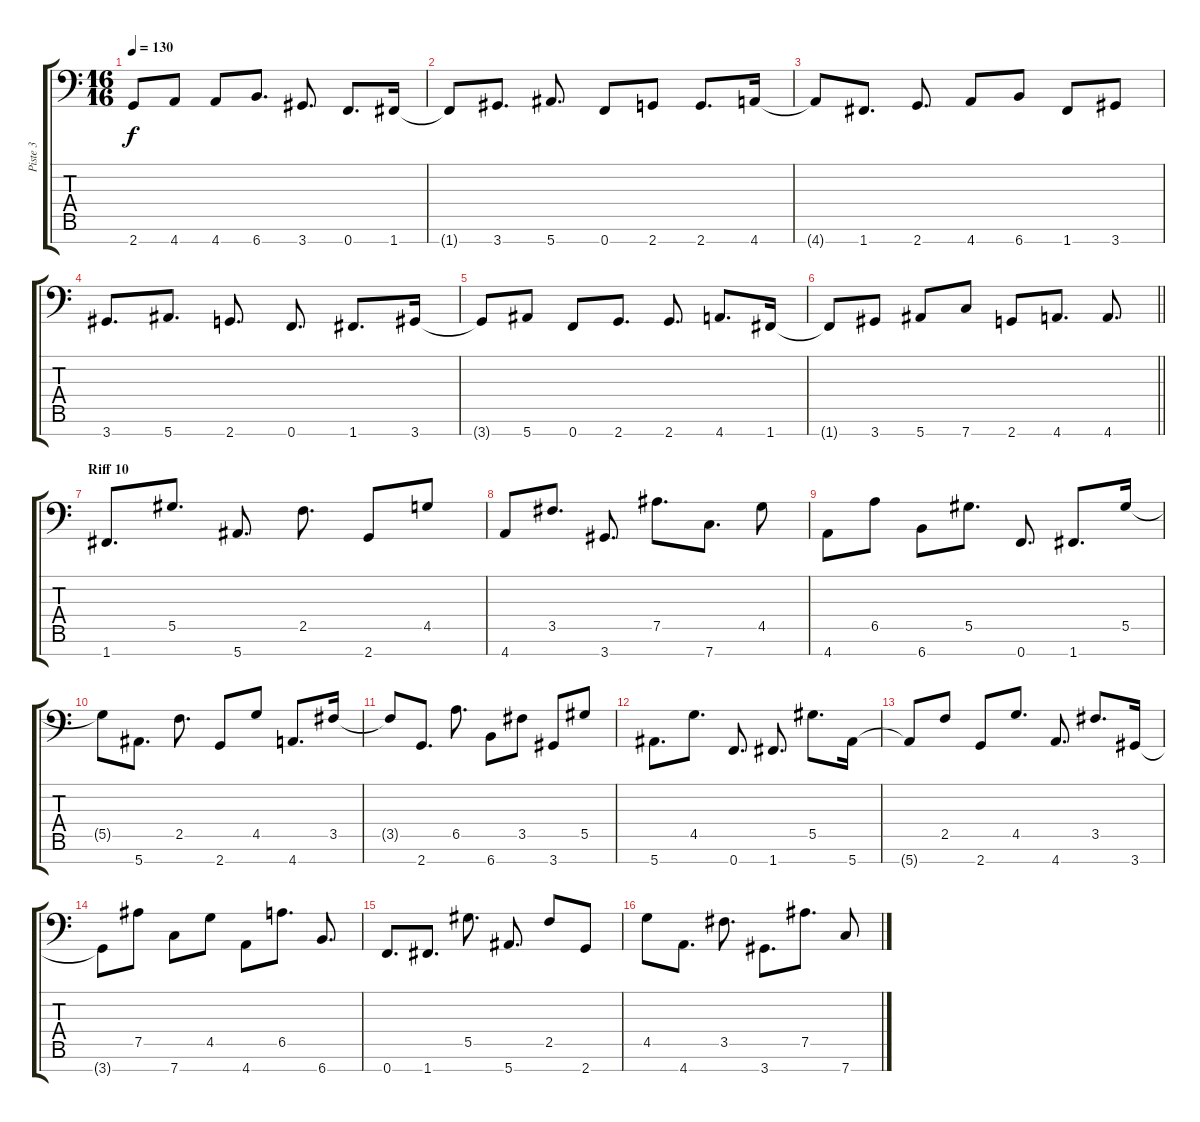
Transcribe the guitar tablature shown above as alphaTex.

\track ("Piste 3" "Piste 3") {instrument distortionguitar}
\staff {score tabs}
\tuning (Bb3 Gb3 Db3 Ab2 Eb2 Bb1 F1) {hide}
\ts (16 16)
\tempo 130
\clef f4
\ks c
2.7.8{dy f} 4.7.8 4.7.8 6.7.8{d} 3.7.8{d} 0.7.8{d} 1.7.16 |
1.7{t}.8 3.7.8{d} 5.7.8{d} 0.7.8 2.7.8 2.7.8{d} 4.7.16 |
4.7{t}.8 1.7.8{d} 2.7.8{d} 4.7.8 6.7.8 1.7.8 3.7.8 |
3.7.8{d} 5.7.8{d} 2.7.8{d} 0.7.8{d} 1.7.8{d} 3.7.16 |
3.7{t}.8 5.7.8 0.7.8 2.7.8{d} 2.7.8{d} 4.7.8{d} 1.7.16 |
\barLineRight lightlight
1.7{t}.8 3.7.8 5.7.8 7.7.8 2.7.8 4.7.8{d} 4.7.8{d} |
\section ("" "Riff 10")
1.7.8{d} 5.5.8{d} 5.7.8{d} 2.5.8{d} 2.7.8 4.5.8 |
4.7.8 3.5.8{d} 3.7.8{d} 7.5.8{d} 7.7.8{d} 4.5.8 |
4.7.8 6.5.8 6.7.8 5.5.8{d} 0.7.8{d} 1.7.8{d} 5.5.16 |
5.5{t}.8 5.7.8{d} 2.5.8{d} 2.7.8 4.5.8 4.7.8{d} 3.5.16 |
3.5{t}.8 2.7.8{d} 6.5.8{d} 6.7.8 3.5.8 3.7.8 5.5.8 |
5.7.8{d} 4.5.8{d} 0.7.8{d} 1.7.8{d} 5.5.8{d} 5.7.16 |
5.7{t}.8 2.5.8 2.7.8 4.5.8{d} 4.7.8{d} 3.5.8{d} 3.7.16 |
3.7{t}.8 7.5.8 7.7.8 4.5.8 4.7.8 6.5.8{d} 6.7.8{d} |
0.7.8{d} 1.7.8{d} 5.5.8{d} 5.7.8{d} 2.5.8 2.7.8 |
4.5.8 4.7.8{d} 3.5.8{d} 3.7.8{d} 7.5.8{d} 7.7.8
